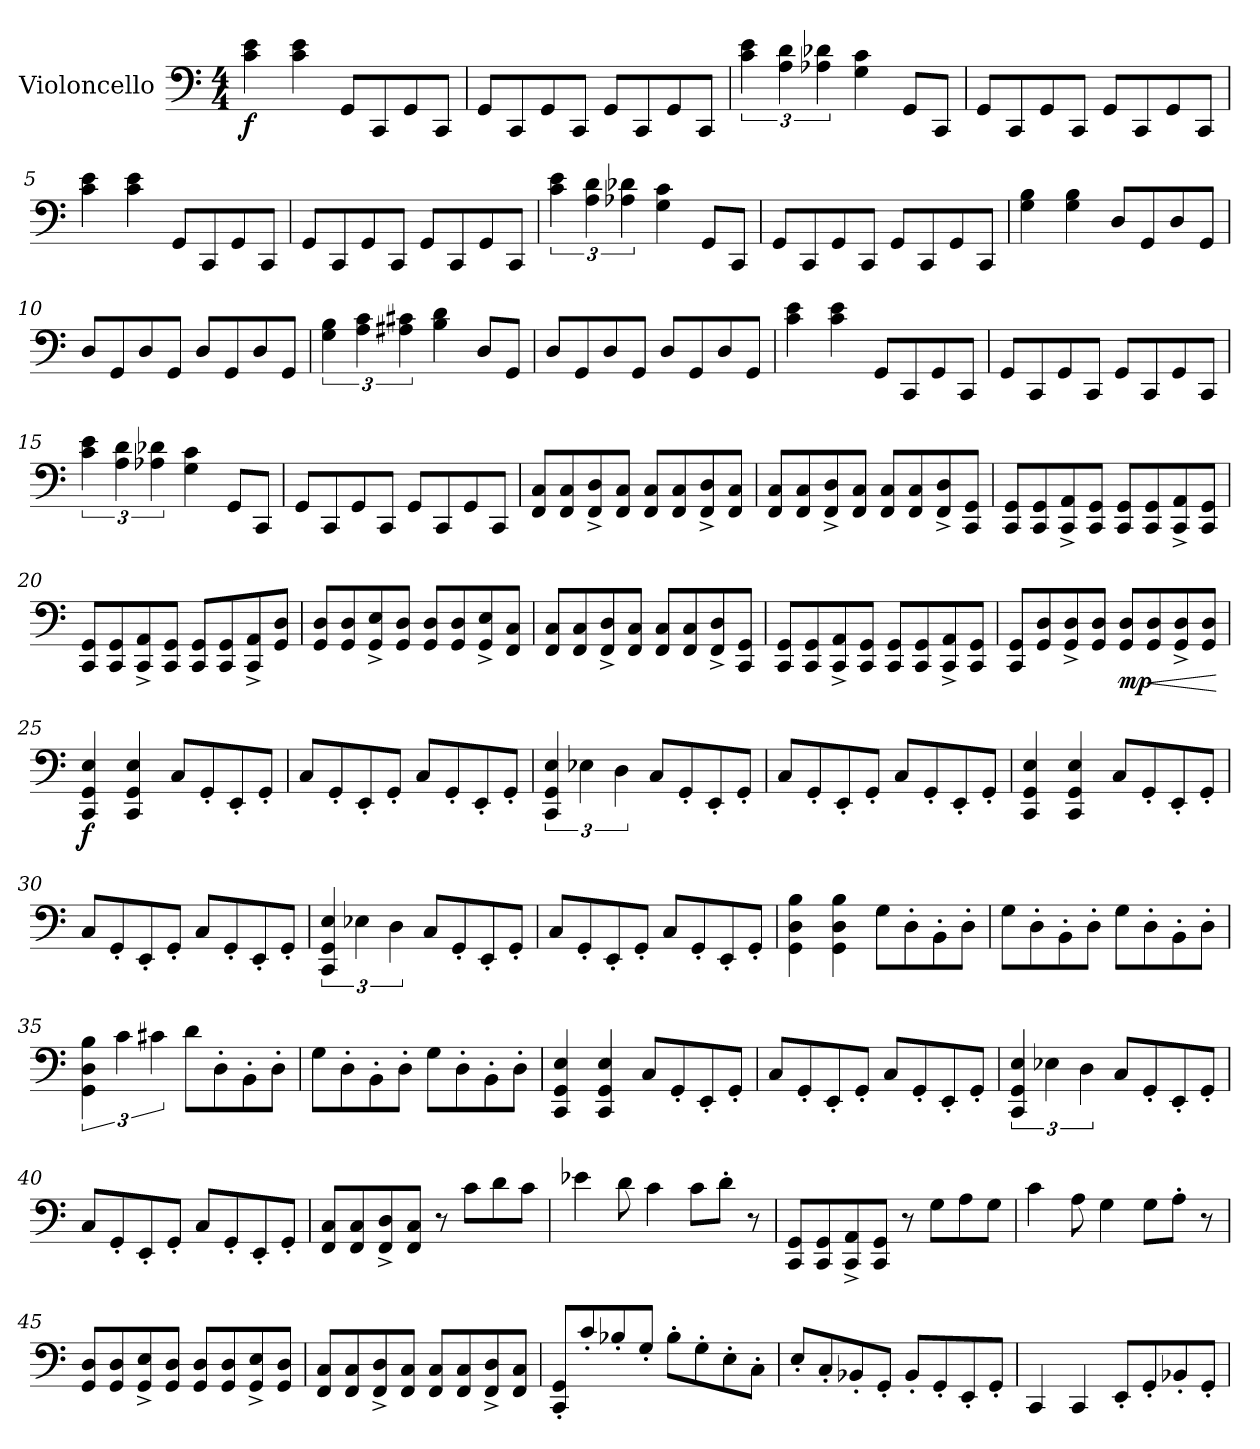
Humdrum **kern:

**kern	**dynam
*part1	*part1
*staff1	*staff1
*I"Violoncello	*
*I'Vc.	*
*clefF4	*
*k[]	*
*M4/4	*
*MM160	*
=1	=1
!	!LO:DY:b
4c\ 4e\	f
4c\ 4e\	.
8GG/L	.
8CC/	.
8GG/	.
8CC/J	.
=2	=2
8GG/L	.
8CC/	.
8GG/	.
8CC/J	.
8GG/L	.
8CC/	.
8GG/	.
8CC/J	.
=3	=3
6c\ 6e\	.
6A\ 6d\	.
6A-X\ 6d-X\	.
4G\ 4c\	.
8GG/L	.
8CC/J	.
=4	=4
8GG/L	.
8CC/	.
8GG/	.
8CC/J	.
8GG/L	.
8CC/	.
8GG/	.
8CC/J	.
=5	=5
4c\ 4e\	.
4c\ 4e\	.
8GG/L	.
8CC/	.
8GG/	.
8CC/J	.
!!LO:LB:g=z
=6	=6
8GG/L	.
8CC/	.
8GG/	.
8CC/J	.
8GG/L	.
8CC/	.
8GG/	.
8CC/J	.
=7	=7
6c\ 6e\	.
6A\ 6d\	.
6A-X\ 6d-X\	.
4G\ 4c\	.
8GG/L	.
8CC/J	.
=8	=8
8GG/L	.
8CC/	.
8GG/	.
8CC/J	.
8GG/L	.
8CC/	.
8GG/	.
8CC/J	.
=9	=9
4G\ 4B\	.
4G\ 4B\	.
8D/L	.
8GG/	.
8D/	.
8GG/J	.
=10	=10
8D/L	.
8GG/	.
8D/	.
8GG/J	.
8D/L	.
8GG/	.
8D/	.
8GG/J	.
!!LO:LB:g=z
=11	=11
6G\ 6B\	.
6A\ 6c\	.
6A#X\ 6c#X\	.
4B\ 4d\	.
8D/L	.
8GG/J	.
=12	=12
8D/L	.
8GG/	.
8D/	.
8GG/J	.
8D/L	.
8GG/	.
8D/	.
8GG/J	.
=13	=13
4c\ 4e\	.
4c\ 4e\	.
8GG/L	.
8CC/	.
8GG/	.
8CC/J	.
=14	=14
8GG/L	.
8CC/	.
8GG/	.
8CC/J	.
8GG/L	.
8CC/	.
8GG/	.
8CC/J	.
=15	=15
6c\ 6e\	.
6A\ 6d\	.
6A-X\ 6d-X\	.
4G\ 4c\	.
8GG/L	.
8CC/J	.
!!LO:LB:g=z
=16	=16
8GG/L	.
8CC/	.
8GG/	.
8CC/J	.
8GG/L	.
8CC/	.
8GG/	.
8CC/J	.
=17	=17
8FF/ 8C/L	.
8FF/ 8C/	.
8FF/^ 8D/^	.
8FF/ 8C/J	.
8FF/ 8C/L	.
8FF/ 8C/	.
8FF/^ 8D/^	.
8FF/ 8C/J	.
=18	=18
8FF/ 8C/L	.
8FF/ 8C/	.
8FF/^ 8D/^	.
8FF/ 8C/J	.
8FF/ 8C/L	.
8FF/ 8C/	.
8FF/^ 8D/^	.
8CC/ 8GG/J	.
=19	=19
8CC/ 8GG/L	.
8CC/ 8GG/	.
8CC/^ 8AA/^	.
8CC/ 8GG/J	.
8CC/ 8GG/L	.
8CC/ 8GG/	.
8CC/^ 8AA/^	.
8CC/ 8GG/J	.
!!LO:LB:g=z
=20	=20
8CC/ 8GG/L	.
8CC/ 8GG/	.
8CC/^ 8AA/^	.
8CC/ 8GG/J	.
8CC/ 8GG/L	.
8CC/ 8GG/	.
8CC/^ 8AA/^	.
8GG/ 8D/J	.
=21	=21
8GG/ 8D/L	.
8GG/ 8D/	.
8GG/^ 8E/^	.
8GG/ 8D/J	.
8GG/ 8D/L	.
8GG/ 8D/	.
8GG/^ 8E/^	.
8FF/ 8C/J	.
=22	=22
8FF/ 8C/L	.
8FF/ 8C/	.
8FF/^ 8D/^	.
8FF/ 8C/J	.
8FF/ 8C/L	.
8FF/ 8C/	.
8FF/^ 8D/^	.
8CC/ 8GG/J	.
=23	=23
8CC/ 8GG/L	.
8CC/ 8GG/	.
8CC/^ 8AA/^	.
8CC/ 8GG/J	.
8CC/ 8GG/L	.
8CC/ 8GG/	.
8CC/^ 8AA/^	.
8CC/ 8GG/J	.
!!LO:LB:g=z
=24	=24
8CC/ 8GG/L	.
8GG/ 8D/	.
8GG/^ 8D/^	.
8GG/ 8D/J	.
!	!LO:DY:b
8GG/ 8D/L	mp
!	!LO:HP:b
8GG/ 8D/	<
8GG/^ 8D/^	.
8GG/ 8D/J	.
.	[
=25	=25
!	!LO:DY:b
4CC/ 4GG/ 4E/	f
4CC/ 4GG/ 4E/	.
8C/L	.
8GG'/	.
8EE'/	.
8GG'/J	.
=26	=26
8C/L	.
8GG'/	.
8EE'/	.
8GG'/J	.
8C/L	.
8GG'/	.
8EE'/	.
8GG'/J	.
=27	=27
6CC/ 6GG/ 6E/	.
6E-X\	.
6D\	.
8C/L	.
8GG'/	.
8EE'/	.
8GG'/J	.
=28	=28
8C/L	.
8GG'/	.
8EE'/	.
8GG'/J	.
8C/L	.
8GG'/	.
8EE'/	.
8GG'/J	.
!!LO:LB:g=z
=29	=29
4CC/ 4GG/ 4E/	.
4CC/ 4GG/ 4E/	.
8C/L	.
8GG'/	.
8EE'/	.
8GG'/J	.
=30	=30
8C/L	.
8GG'/	.
8EE'/	.
8GG'/J	.
8C/L	.
8GG'/	.
8EE'/	.
8GG'/J	.
=31	=31
6CC/ 6GG/ 6E/	.
6E-X\	.
6D\	.
8C/L	.
8GG'/	.
8EE'/	.
8GG'/J	.
=32	=32
8C/L	.
8GG'/	.
8EE'/	.
8GG'/J	.
8C/L	.
8GG'/	.
8EE'/	.
8GG'/J	.
=33	=33
4GG\ 4D\ 4B\	.
4GG\ 4D\ 4B\	.
8G\L	.
8D'\	.
8BB'\	.
8D'\J	.
!!LO:LB:g=z
=34	=34
8G\L	.
8D'\	.
8BB'\	.
8D'\J	.
8G\L	.
8D'\	.
8BB'\	.
8D'\J	.
=35	=35
6GG\ 6D\ 6B\	.
6c\	.
6c#X\	.
8d\L	.
8D'\	.
8BB'\	.
8D'\J	.
=36	=36
8G\L	.
8D'\	.
8BB'\	.
8D'\J	.
8G\L	.
8D'\	.
8BB'\	.
8D'\J	.
=37	=37
4CC/ 4GG/ 4E/	.
4CC/ 4GG/ 4E/	.
8C/L	.
8GG'/	.
8EE'/	.
8GG'/J	.
=38	=38
8C/L	.
8GG'/	.
8EE'/	.
8GG'/J	.
8C/L	.
8GG'/	.
8EE'/	.
8GG'/J	.
!!LO:LB:g=z
=39	=39
6CC/ 6GG/ 6E/	.
6E-X\	.
6D\	.
8C/L	.
8GG'/	.
8EE'/	.
8GG'/J	.
=40	=40
8C/L	.
8GG'/	.
8EE'/	.
8GG'/J	.
8C/L	.
8GG'/	.
8EE'/	.
8GG'/J	.
=41	=41
8FF/ 8C/L	.
8FF/ 8C/	.
8FF/^ 8D/^	.
8FF/ 8C/J	.
8r	.
8c\L	.
8d\	.
8c\J	.
=42	=42
4e-X\	.
8d\	.
4c\	.
8c\L	.
8d'\J	.
8r	.
=43	=43
8CC/ 8GG/L	.
8CC/ 8GG/	.
8CC/^ 8AA/^	.
8CC/ 8GG/J	.
8r	.
8G\L	.
8A\	.
8G\J	.
!!LO:LB:g=z
=44	=44
4c\	.
8A\	.
4G\	.
8G\L	.
8A'\J	.
8r	.
=45	=45
8GG/ 8D/L	.
8GG/ 8D/	.
8GG/^ 8E/^	.
8GG/ 8D/J	.
8GG/ 8D/L	.
8GG/ 8D/	.
8GG/^ 8E/^	.
8GG/ 8D/J	.
=46	=46
8FF/ 8C/L	.
8FF/ 8C/	.
8FF/^ 8D/^	.
8FF/ 8C/J	.
8FF/ 8C/L	.
8FF/ 8C/	.
8FF/^ 8D/^	.
8FF/ 8C/J	.
=47	=47
8CC/' 8GG/'L	.
8c'/	.
8B-X'/	.
8G'/J	.
8B-'\L	.
8G'\	.
8E'\	.
8C'\J	.
=48	=48
8E'/L	.
8C'/	.
8BB-X'/	.
8GG'/J	.
8BB-'/L	.
8GG'/	.
8EE'/	.
8GG'/J	.
!!LO:PB:g=z
=49	=49
4CC/	.
4CC/	.
8EE'/L	.
8GG'/	.
8BB-X'/	.
8GG'/J	.
=	=
*-	*-
